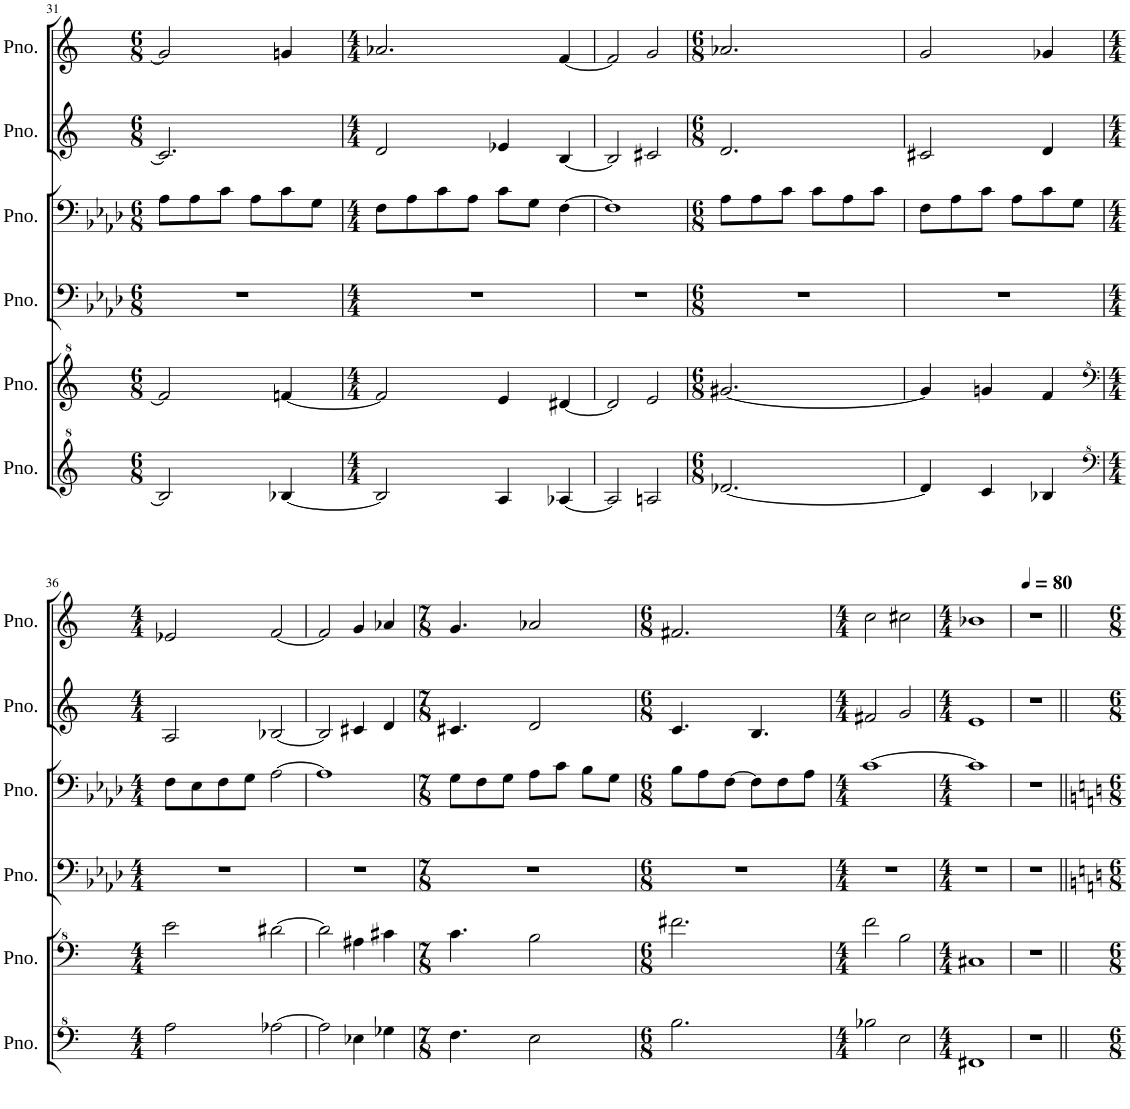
**kern	**kern	**kern	**kern	**kern	**kern
*part6	*part5	*part4	*part3	*part2	*part1
*staff6	*staff5	*staff4	*staff3	*staff2	*staff1
*I"Piano	*I"Piano	*I"Piano	*I"Piano	*I"Piano	*I"Piano
*I'Pno.	*I'Pno.	*I'Pno.	*I'Pno.	*I'Pno.	*I'Pno.
!!LO:PB:g=z
*clefG^2	*clefG^2	*clefF4	*clefF4	*clefG2	*clefG2
*k[]	*k[]	*k[b-e-a-d-]	*k[b-e-a-d-]	*k[]	*k[]
*M6/8	*M6/8	*M6/8	*M6/8	*M6/8	*M6/8
=31	=31	=31	=31	=31	=31
2b/]	2ff#/]	2.r	8A-\L	2.c#/]	2g#/]
.	.	.	8A-\	.	.
.	.	.	8c\J	.	.
.	.	.	8A-\L	.	.
[4b-X/	[4ffn/	.	8c\	.	4gn/
.	.	.	8G\J	.	.
=32	=32	=32	=32	=32	=32
*M4/4	*M4/4	*M4/4	*M4/4	*M4/4	*M4/4
2b-/]	2ff/]	1r	8F\L	2d/	2.a-X/
.	.	.	8A-\	.	.
.	.	.	8c\	.	.
.	.	.	8A-\J	.	.
4a/	4ee/	.	8c\L	4e-X/	.
.	.	.	8G\J	.	.
[4a-X/	[4dd#X/	.	[4F\	[4B/	[4f/
=33	=33	=33	=33	=33	=33
2a-/]	2dd#/]	1r	1F]	2B/]	2f/]
2an/	2ee/	.	.	2c#X/	2g/
=34	=34	=34	=34	=34	=34
*M6/8	*M6/8	*M6/8	*M6/8	*M6/8	*M6/8
[2.dd-X/	[2.gg#X/	2.r	8A-\L	2.d/	2.a-X/
.	.	.	8A-\	.	.
.	.	.	8c\J	.	.
.	.	.	8c\L	.	.
.	.	.	8A-\	.	.
.	.	.	8c\J	.	.
=35	=35	=35	=35	=35	=35
4dd-/]	4gg#/]	2.r	8F\L	2c#X/	2g/
.	.	.	8A-\	.	.
4cc/	4ggn/	.	8c\J	.	.
.	.	.	8A-\L	.	.
4b-X/	4ff/	.	8c\	4d/	4g-X/
.	.	.	8G\J	.	.
!!LO:LB:g=z
=36	=36	=36	=36	=36	=36
*clefF^4	*clefF^4	*	*	*	*
*M4/4	*M4/4	*M4/4	*M4/4	*M4/4	*M4/4
2a\	2ee\	1r	8F\L	2A/	2e-X/
.	.	.	8E-\	.	.
.	.	.	8F\	.	.
.	.	.	8G\J	.	.
[2a-X\	[2dd#X\	.	[2A-\	[2B-X/	[2f/
=37	=37	=37	=37	=37	=37
2a-\]	2dd#\]	1r	1A-]	2B-/]	2f/]
4e-X\	4a#X\	.	.	4c#X/	4g/
4g-X\	4cc#X\	.	.	4d/	4a-X/
=38	=38	=38	=38	=38	=38
*M7/8	*M7/8	*M7/8	*M7/8	*M7/8	*M7/8
4.f\	4.cc\	2..r	8G\L	4.c#X/	4.g/
.	.	.	8F\	.	.
.	.	.	8G\J	.	.
2e\	2b\	.	8A-\L	2d/	2a-X/
.	.	.	8c\J	.	.
.	.	.	8B-\L	.	.
.	.	.	8G\J	.	.
=39	=39	=39	=39	=39	=39
*M6/8	*M6/8	*M6/8	*M6/8	*M6/8	*M6/8
2.b\	2.ff#X\	2.r	8B-\L	4.c/	2.f#X/
.	.	.	8A-\	.	.
.	.	.	[8F\J	.	.
.	.	.	8F\L]	4.B/	.
.	.	.	8F\	.	.
.	.	.	8A-\J	.	.
=40	=40	=40	=40	=40	=40
*M4/4	*M4/4	*M4/4	*M4/4	*M4/4	*M4/4
2b-X\	2ff\	1r	[1c	2f#X/	2cc\
2e\	2b\	.	.	2g/	2cc#X\
=41	=41	=41	=41	=41	=41
*M4/4	*M4/4	*M4/4	*M4/4	*M4/4	*M4/4
1F#X	1c#X	1r	1c]	1e	1b-X
=42	=42	=42	=42	=42	=42
*	*	*	*	*	*MM80
1r	1r	1r	1r	1r	1r
=||	=||	=||	=||	=||	=||
*-	*-	*-	*-	*-	*-
